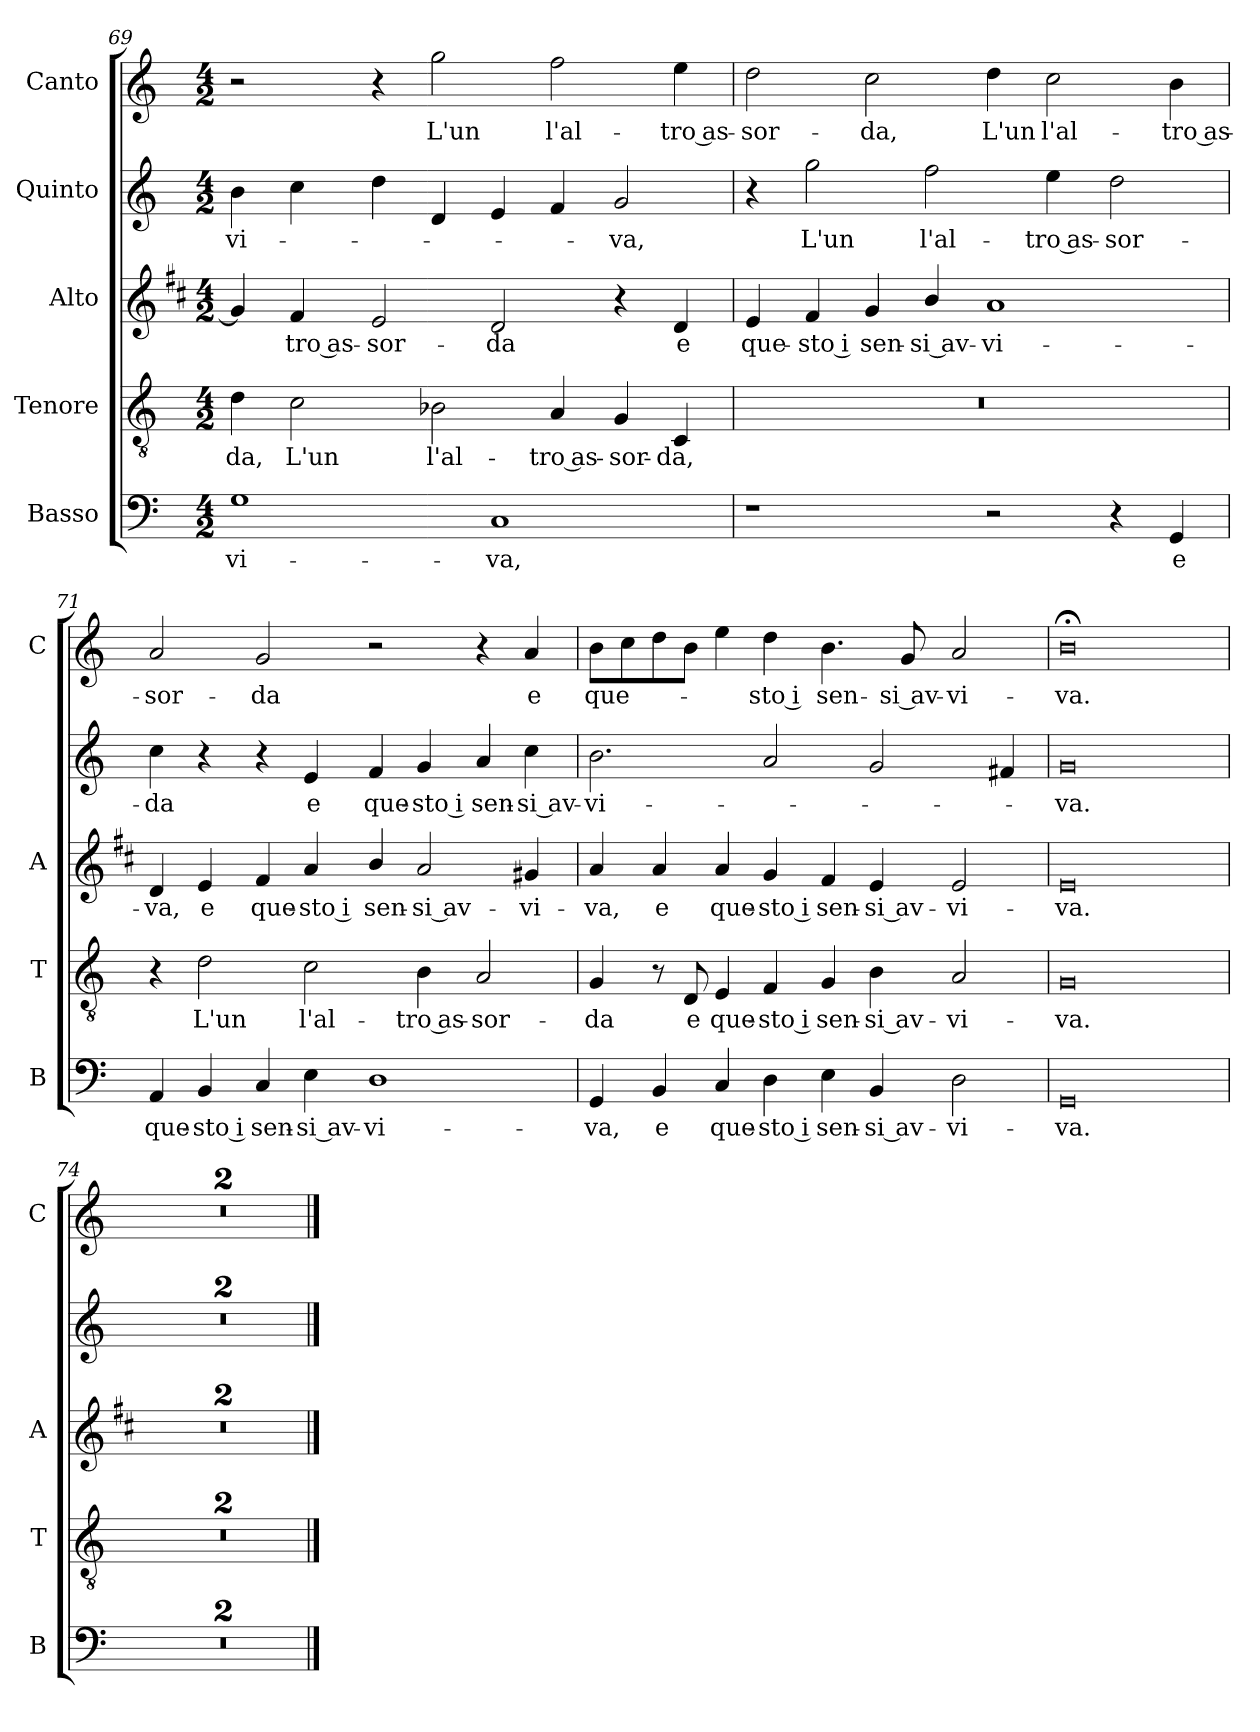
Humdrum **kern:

**kern	**text	**kern	**text	**kern	**text	**kern	**text	**kern	**text
*part5	*part5	*part4	*part4	*part3	*part3	*part2	*part2	*part1	*part1
*staff5	*staff5	*staff4	*staff4	*staff3	*staff3	*staff2	*staff2	*staff1	*staff1
*I"Basso	*	*I"Tenore	*	*I"Alto	*	*I"Quinto	*	*I"Canto	*
*I'B	*	*I'T	*	*I'A	*	*	*	*I'C	*
*clefF4	*	*clefGv2	*	*clefG2	*	*clefG2	*	*clefG2	*
*	*	*	*	*ITrd1c2	*	*	*	*	*
*k[]	*	*k[]	*	*k[]	*	*k[]	*	*k[]	*
*C:	*	*C:	*	*C:	*	*C:	*	*C:	*
*M4/2	*	*M4/2	*	*M4/2	*	*M4/2	*	*M4/2	*
=69	=69	=69	=69	=69	=69	=69	=69	=69	=69
!	!LO:LY:b	!	!LO:LY:b	!	!	!	!LO:LY:b	!	!
1G	-vi-	4d\	-da,	4f/]	.	4b\	-vi-	2r	.
!	!	!	!LO:LY:b	!	!LO:LY:b	!	!	!	!
.	.	2c\	L'un	4e/	-tro as-	4cc\	.	.	.
!	!	!	!	!	!LO:LY:b	!	!	!	!
.	.	.	.	2d/	-sor-	4dd\	.	4r	.
!	!	!	!LO:LY:b	!	!	!	!	!	!LO:LY:b
.	.	2B-X\	l'al-	.	.	4d/	.	2gg\	L'un
!	!LO:LY:b	!	!	!	!LO:LY:b	!	!	!	!
1C	-va,	.	.	2c/	-da	4e/	.	.	.
!	!	!	!LO:LY:b	!	!	!	!	!	!LO:LY:b
.	.	4A/	-tro as-	.	.	4f/	.	2ff\	l'al-
!	!	!	!LO:LY:b	!	!	!	!LO:LY:b	!	!
.	.	4G/	-sor-	4r	.	2g/	-va,	.	.
!	!	!	!LO:LY:b	!	!LO:LY:b	!	!	!	!LO:LY:b
.	.	4C/	-da,	4c/	e	.	.	4ee\	-tro as-
=70	=70	=70	=70	=70	=70	=70	=70	=70	=70
!	!	!	!	!	!LO:LY:b	!	!	!	!LO:LY:b
1r	.	0r	.	4d/	que-	4r	.	2dd\	-sor-
!	!	!	!	!	!LO:LY:b	!	!LO:LY:b	!	!
.	.	.	.	4e/	-sto i	2gg\	L'un	.	.
!	!	!	!	!	!LO:LY:b	!	!	!	!LO:LY:b
.	.	.	.	4f/	sen-	.	.	2cc\	-da,
!	!	!	!	!	!LO:LY:b	!	!LO:LY:b	!	!
.	.	.	.	4a/	-si av-	2ff\	l'al-	.	.
!	!	!	!	!	!LO:LY:b	!	!	!	!LO:LY:b
2r	.	.	.	1g	-vi-	.	.	4dd\	L'un
!	!	!	!	!	!	!	!LO:LY:b	!	!LO:LY:b
.	.	.	.	.	.	4ee\	-tro as-	2cc\	l'al-
!	!	!	!	!	!	!	!LO:LY:b	!	!
4r	.	.	.	.	.	2dd\	-sor-	.	.
!	!LO:LY:b	!	!	!	!	!	!	!	!LO:LY:b
4GG/	e	.	.	.	.	.	.	4b\	-tro as-
!!LO:LB:g=z
=71	=71	=71	=71	=71	=71	=71	=71	=71	=71
!	!LO:LY:b	!	!	!	!LO:LY:b	!	!LO:LY:b	!	!LO:LY:b
4AA/	que-	4r	.	4c/	-va,	4cc\	-da	2a/	-sor-
!	!LO:LY:b	!	!LO:LY:b	!	!LO:LY:b	!	!	!	!
4BB/	-sto i	2d\	L'un	4d/	e	4r	.	.	.
!	!LO:LY:b	!	!	!	!LO:LY:b	!	!	!	!LO:LY:b
4C/	sen-	.	.	4e/	que-	4r	.	2g/	-da
!	!LO:LY:b	!	!LO:LY:b	!	!LO:LY:b	!	!LO:LY:b	!	!
4E\	-si av-	2c\	l'al-	4g/	-sto i	4e/	e	.	.
!	!LO:LY:b	!	!	!	!LO:LY:b	!	!LO:LY:b	!	!
1D	-vi-	.	.	4a/	sen-	4f/	que-	2r	.
!	!	!	!LO:LY:b	!	!LO:LY:b	!	!LO:LY:b	!	!
.	.	4B\	-tro as-	2g/	-si av-	4g/	-sto i	.	.
!	!	!	!LO:LY:b	!	!	!	!LO:LY:b	!	!
.	.	2A/	-sor-	.	.	4a/	sen-	4r	.
!	!	!	!	!	!LO:LY:b	!	!LO:LY:b	!	!LO:LY:b
.	.	.	.	4f#X/	-vi-	4cc\	-si av-	4a/	e
=72	=72	=72	=72	=72	=72	=72	=72	=72	=72
!	!LO:LY:b	!	!LO:LY:b	!	!LO:LY:b	!	!LO:LY:b	!	!LO:LY:b
4GG/	-va,	4G/	-da	4g/	-va,	2.b\	-vi-	8b\L	que-
.	.	.	.	.	.	.	.	8cc\	.
!	!LO:LY:b	!	!	!	!LO:LY:b	!	!	!	!
4BB/	e	8r	.	4g/	e	.	.	8dd\	.
!	!	!	!LO:LY:b	!	!	!	!	!	!
.	.	8D/	e	.	.	.	.	8b\J	.
!	!LO:LY:b	!	!LO:LY:b	!	!LO:LY:b	!	!	!	!
4C/	que-	4E/	que-	4g/	que-	.	.	4ee\	.
!	!LO:LY:b	!	!LO:LY:b	!	!LO:LY:b	!	!	!	!LO:LY:b
4D\	-sto i	4F/	-sto i	4f/	-sto i	2a/	.	4dd\	-sto i
!	!LO:LY:b	!	!LO:LY:b	!	!LO:LY:b	!	!	!	!LO:LY:b
4E\	sen-	4G/	sen-	4e/	sen-	.	.	4.b\	sen-
!	!LO:LY:b	!	!LO:LY:b	!	!LO:LY:b	!	!	!	!
4BB/	-si av-	4B\	-si av-	4d/	-si av-	2g/	.	.	.
!	!	!	!	!	!	!	!	!	!LO:LY:b
.	.	.	.	.	.	.	.	8g/	-si av-
!	!LO:LY:b	!	!LO:LY:b	!	!LO:LY:b	!	!	!	!LO:LY:b
2D\	-vi-	2A/	-vi-	2d/	-vi-	.	.	2a/	-vi-
.	.	.	.	.	.	4f#X/	.	.	.
=73	=73	=73	=73	=73	=73	=73	=73	=73	=73
!	!LO:LY:b	!	!LO:LY:b	!	!LO:LY:b	!	!LO:LY:b	!	!LO:LY:b
0GG	-va.	0G	-va.	0d	-va.	0g	-va.	0b;<	-va.
=74	=74	=74	=74	=74	=74	=74	=74	=74	=74
0r	.	0r	.	0r	.	0r	.	0r	.
=75	=75	=75	=75	=75	=75	=75	=75	=75	=75
0r	.	0r	.	0r	.	0r	.	0r	.
==	==	==	==	==	==	==	==	==	==
*-	*-	*-	*-	*-	*-	*-	*-	*-	*-
